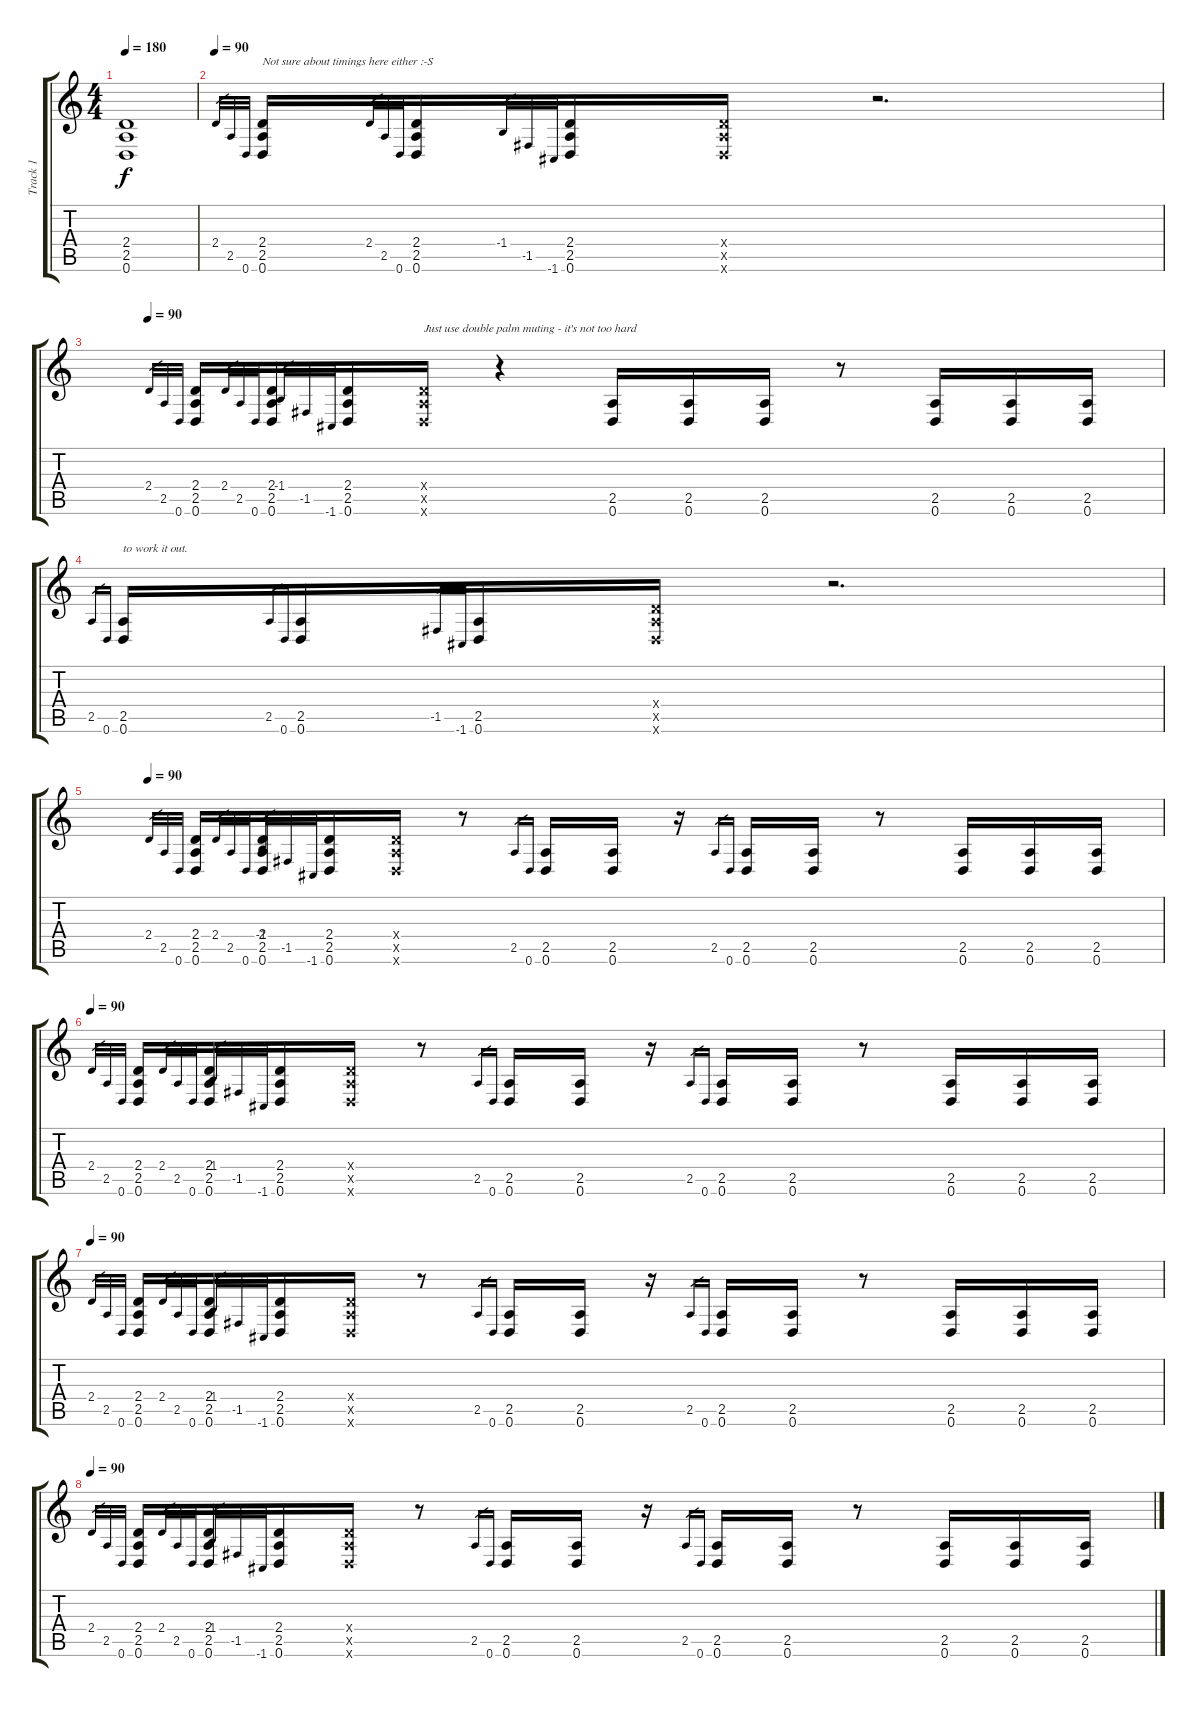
\track ("Track 1" "Track 1") {instrument overdrivenguitar}
\staff {score tabs}
\tuning (D4 A3 F3 C3 G2 D2) {hide}
\ts (4 4)
\tempo 180
\clef g2
\ks c
(2.4{t} 2.5{t} 0.6{t}).1{dy f} |
\tempo 90
2.4.32{gr} 2.5.32{gr} 0.6.32{gr} (2.4 2.5 0.6).16{txt "Not sure about timings here either :-S"} 2.4.32{gr} 2.5.32{gr} 0.6.32{gr} (2.4 2.5 0.6).16 -1.4.32{gr} -1.5.32{gr} -1.6.32{gr} (2.4 2.5 0.6).16 (2.4{x} 2.5{x} 0.6{x}).16 r.2{d} |
\tempo 90
2.4.32{gr} 2.5.32{gr} 0.6.32{gr} (2.4 2.5 0.6).16 2.4.32{gr} 2.5.32{gr} 0.6.32{gr} (2.4 2.5 0.6).16 -1.4.32{gr} -1.5.32{gr} -1.6.32{gr} (2.4 2.5 0.6).16 (2.4{x} 2.5{x} 0.6{x}).16{txt "Just use double palm muting - it's not too hard"} r.4 (2.5 0.6).16 (2.5 0.6).16 (2.5 0.6).16 r.8 (2.5 0.6).16 (2.5 0.6).16 (2.5 0.6).16 |
2.5.16{gr} 0.6.16{gr} (2.5 0.6).16{txt "to work it out."} 2.5.16{gr} 0.6.16{gr} (2.5 0.6).16 -1.5.16{gr} -1.6.16{gr} (2.5 0.6).16 (2.4{x} 2.5{x} 0.6{x}).16 r.2{d} |
\tempo 90
2.4.32{gr} 2.5.32{gr} 0.6.32{gr} (2.4 2.5 0.6).16 2.4.32{gr} 2.5.32{gr} 0.6.32{gr} (2.4 2.5 0.6).16 -1.4.32{gr} -1.5.32{gr} -1.6.32{gr} (2.4 2.5 0.6).16 (2.4{x} 2.5{x} 0.6{x}).16 r.8 2.5.16{gr} 0.6.16{gr} (2.5 0.6).16 (2.5 0.6).16 r.16 2.5.16{gr} 0.6.16{gr} (2.5 0.6).16 (2.5 0.6).16 r.8 (2.5 0.6).16 (2.5 0.6).16 (2.5 0.6).16 |
\tempo 90
2.4.32{gr} 2.5.32{gr} 0.6.32{gr} (2.4 2.5 0.6).16 2.4.32{gr} 2.5.32{gr} 0.6.32{gr} (2.4 2.5 0.6).16 -1.4.32{gr} -1.5.32{gr} -1.6.32{gr} (2.4 2.5 0.6).16 (2.4{x} 2.5{x} 0.6{x}).16 r.8 2.5.16{gr} 0.6.16{gr} (2.5 0.6).16 (2.5 0.6).16 r.16 2.5.16{gr} 0.6.16{gr} (2.5 0.6).16 (2.5 0.6).16 r.8 (2.5 0.6).16 (2.5 0.6).16 (2.5 0.6).16 |
\tempo 90
2.4.32{gr} 2.5.32{gr} 0.6.32{gr} (2.4 2.5 0.6).16 2.4.32{gr} 2.5.32{gr} 0.6.32{gr} (2.4 2.5 0.6).16 -1.4.32{gr} -1.5.32{gr} -1.6.32{gr} (2.4 2.5 0.6).16 (2.4{x} 2.5{x} 0.6{x}).16 r.8 2.5.16{gr} 0.6.16{gr} (2.5 0.6).16 (2.5 0.6).16 r.16 2.5.16{gr} 0.6.16{gr} (2.5 0.6).16 (2.5 0.6).16 r.8 (2.5 0.6).16 (2.5 0.6).16 (2.5 0.6).16 |
\tempo 90
2.4.32{gr} 2.5.32{gr} 0.6.32{gr} (2.4 2.5 0.6).16 2.4.32{gr} 2.5.32{gr} 0.6.32{gr} (2.4 2.5 0.6).16 -1.4.32{gr} -1.5.32{gr} -1.6.32{gr} (2.4 2.5 0.6).16 (2.4{x} 2.5{x} 0.6{x}).16 r.8 2.5.16{gr} 0.6.16{gr} (2.5 0.6).16 (2.5 0.6).16 r.16 2.5.16{gr} 0.6.16{gr} (2.5 0.6).16 (2.5 0.6).16 r.8 (2.5 0.6).16 (2.5 0.6).16 (2.5 0.6).16
